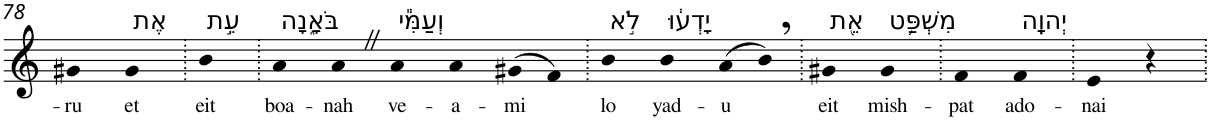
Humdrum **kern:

**kern	**text
*part1	*part1
*staff1	*staff1
*I"Piano	*
*I'Pno	*
!!LO:PB:g=z
*clefG2	*
*k[]	*
=78	=78
!	!LO:LY:b
4g#X	-ru
!LO:TX:a:t=אֶת	!
!	!LO:LY:b
4g#	et
=79.	=79.
!LO:TX:a:t=עֵ֣ת	!
!	!LO:LY:b
4b	eit
=80.	=80.
!LO:TX:a:t=בֹּאָ֑נָה	!
!	!LO:LY:b
4a	boa-
!	!LO:LY:b
4aZ	-nah
!LO:TX:a:t=וְעַמִּ֕י	!
!	!LO:LY:b
4a	ve-
!	!LO:LY:b
4a	-a-
!	!LO:LY:b
(>8g#X	-mi
8f)	.
=81.	=81.
!LO:TX:a:t=לֹ֣א	!
!	!LO:LY:b
4b	lo
!LO:TX:a:t=יָדְע֔וּ	!
!	!LO:LY:b
4b	yad-
!	!LO:LY:b
(>8a	-u
8b,)	.
=82.	=82.
!LO:TX:a:t=אֵ֖ת	!
!	!LO:LY:b
4g#X	eit
!LO:TX:a:t=מִשְׁפַּ֥ט	!
!	!LO:LY:b
4g#	mish-
=83.	=83.
!	!LO:LY:b
4f	-pat
!LO:TX:a:t=יְהוָֽה	!
!	!LO:LY:b
4f	ado-
=84.	=84.
!	!LO:LY:b
4e	-nai
4r	.
=.	=.
*-	*-
